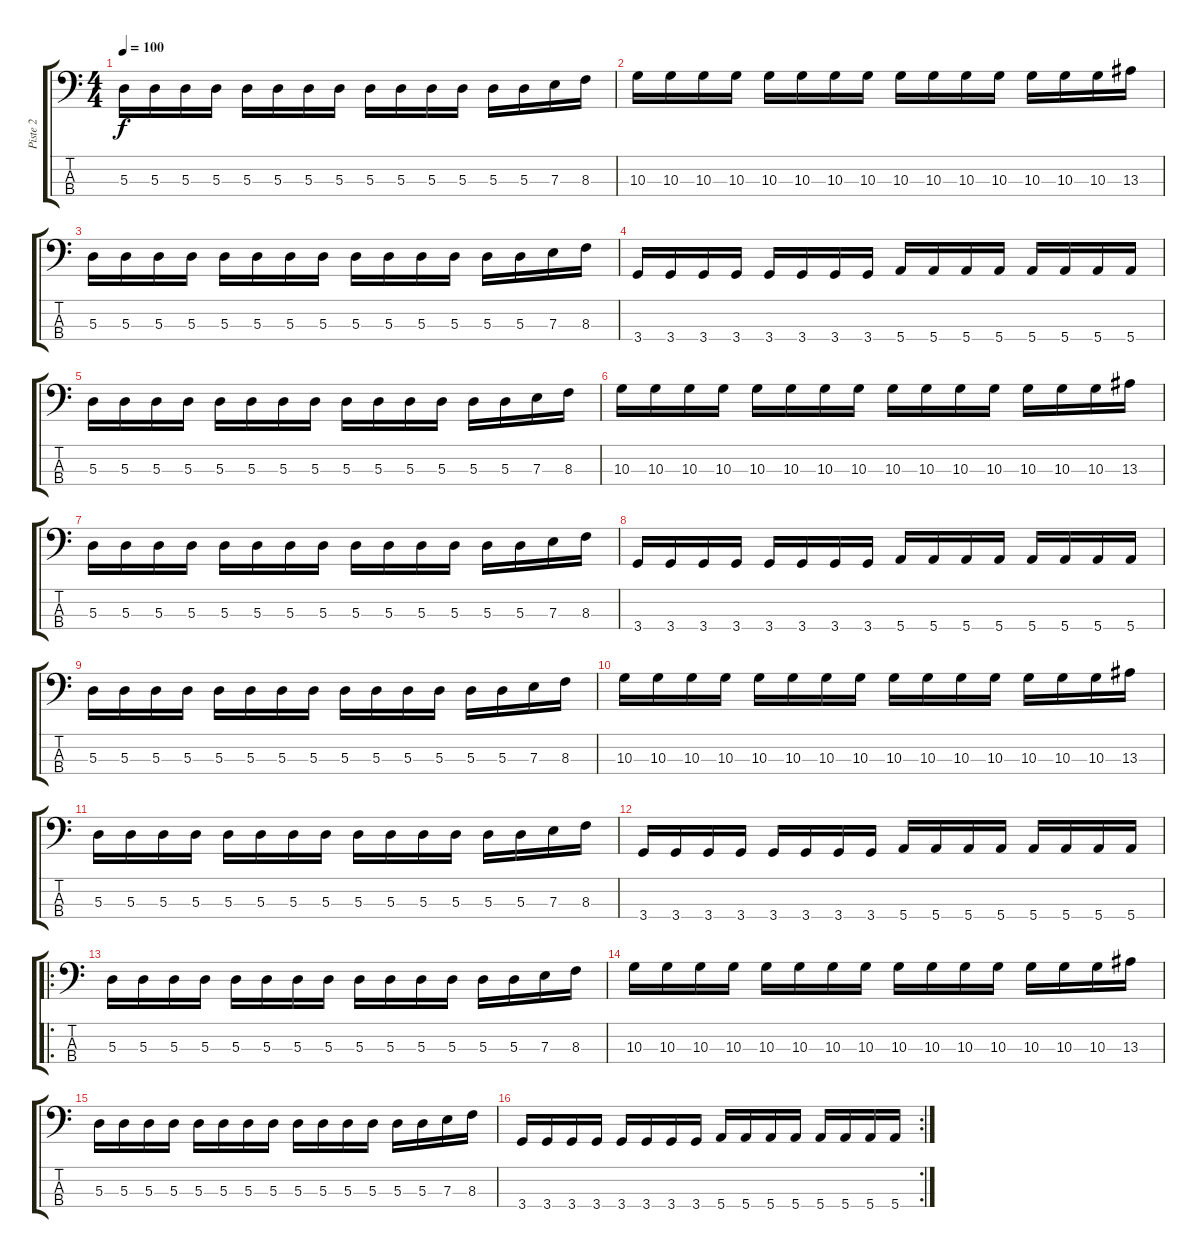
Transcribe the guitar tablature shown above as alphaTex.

\track ("Piste 2" "Piste 2") {instrument synthbass1}
\staff {score tabs}
\tuning (G2 D2 A1 E1) {hide}
\ts (4 4)
\tempo 100
\clef f4
\ks c
5.3.16{dy f} 5.3.16 5.3.16 5.3.16 5.3.16 5.3.16 5.3.16 5.3.16 5.3.16 5.3.16 5.3.16 5.3.16 5.3.16 5.3.16 7.3.16 8.3.16 |
10.3.16 10.3.16 10.3.16 10.3.16 10.3.16 10.3.16 10.3.16 10.3.16 10.3.16 10.3.16 10.3.16 10.3.16 10.3.16 10.3.16 10.3.16 13.3.16 |
5.3.16 5.3.16 5.3.16 5.3.16 5.3.16 5.3.16 5.3.16 5.3.16 5.3.16 5.3.16 5.3.16 5.3.16 5.3.16 5.3.16 7.3.16 8.3.16 |
3.4.16 3.4.16 3.4.16 3.4.16 3.4.16 3.4.16 3.4.16 3.4.16 5.4.16 5.4.16 5.4.16 5.4.16 5.4.16 5.4.16 5.4.16 5.4.16 |
5.3.16 5.3.16 5.3.16 5.3.16 5.3.16 5.3.16 5.3.16 5.3.16 5.3.16 5.3.16 5.3.16 5.3.16 5.3.16 5.3.16 7.3.16 8.3.16 |
10.3.16 10.3.16 10.3.16 10.3.16 10.3.16 10.3.16 10.3.16 10.3.16 10.3.16 10.3.16 10.3.16 10.3.16 10.3.16 10.3.16 10.3.16 13.3.16 |
5.3.16 5.3.16 5.3.16 5.3.16 5.3.16 5.3.16 5.3.16 5.3.16 5.3.16 5.3.16 5.3.16 5.3.16 5.3.16 5.3.16 7.3.16 8.3.16 |
3.4.16 3.4.16 3.4.16 3.4.16 3.4.16 3.4.16 3.4.16 3.4.16 5.4.16 5.4.16 5.4.16 5.4.16 5.4.16 5.4.16 5.4.16 5.4.16 |
5.3.16 5.3.16 5.3.16 5.3.16 5.3.16 5.3.16 5.3.16 5.3.16 5.3.16 5.3.16 5.3.16 5.3.16 5.3.16 5.3.16 7.3.16 8.3.16 |
10.3.16 10.3.16 10.3.16 10.3.16 10.3.16 10.3.16 10.3.16 10.3.16 10.3.16 10.3.16 10.3.16 10.3.16 10.3.16 10.3.16 10.3.16 13.3.16 |
5.3.16 5.3.16 5.3.16 5.3.16 5.3.16 5.3.16 5.3.16 5.3.16 5.3.16 5.3.16 5.3.16 5.3.16 5.3.16 5.3.16 7.3.16 8.3.16 |
3.4.16 3.4.16 3.4.16 3.4.16 3.4.16 3.4.16 3.4.16 3.4.16 5.4.16 5.4.16 5.4.16 5.4.16 5.4.16 5.4.16 5.4.16 5.4.16 |
\ro
5.3.16 5.3.16 5.3.16 5.3.16 5.3.16 5.3.16 5.3.16 5.3.16 5.3.16 5.3.16 5.3.16 5.3.16 5.3.16 5.3.16 7.3.16 8.3.16 |
10.3.16 10.3.16 10.3.16 10.3.16 10.3.16 10.3.16 10.3.16 10.3.16 10.3.16 10.3.16 10.3.16 10.3.16 10.3.16 10.3.16 10.3.16 13.3.16 |
5.3.16 5.3.16 5.3.16 5.3.16 5.3.16 5.3.16 5.3.16 5.3.16 5.3.16 5.3.16 5.3.16 5.3.16 5.3.16 5.3.16 7.3.16 8.3.16 |
\rc 2
3.4.16 3.4.16 3.4.16 3.4.16 3.4.16 3.4.16 3.4.16 3.4.16 5.4.16 5.4.16 5.4.16 5.4.16 5.4.16 5.4.16 5.4.16 5.4.16
